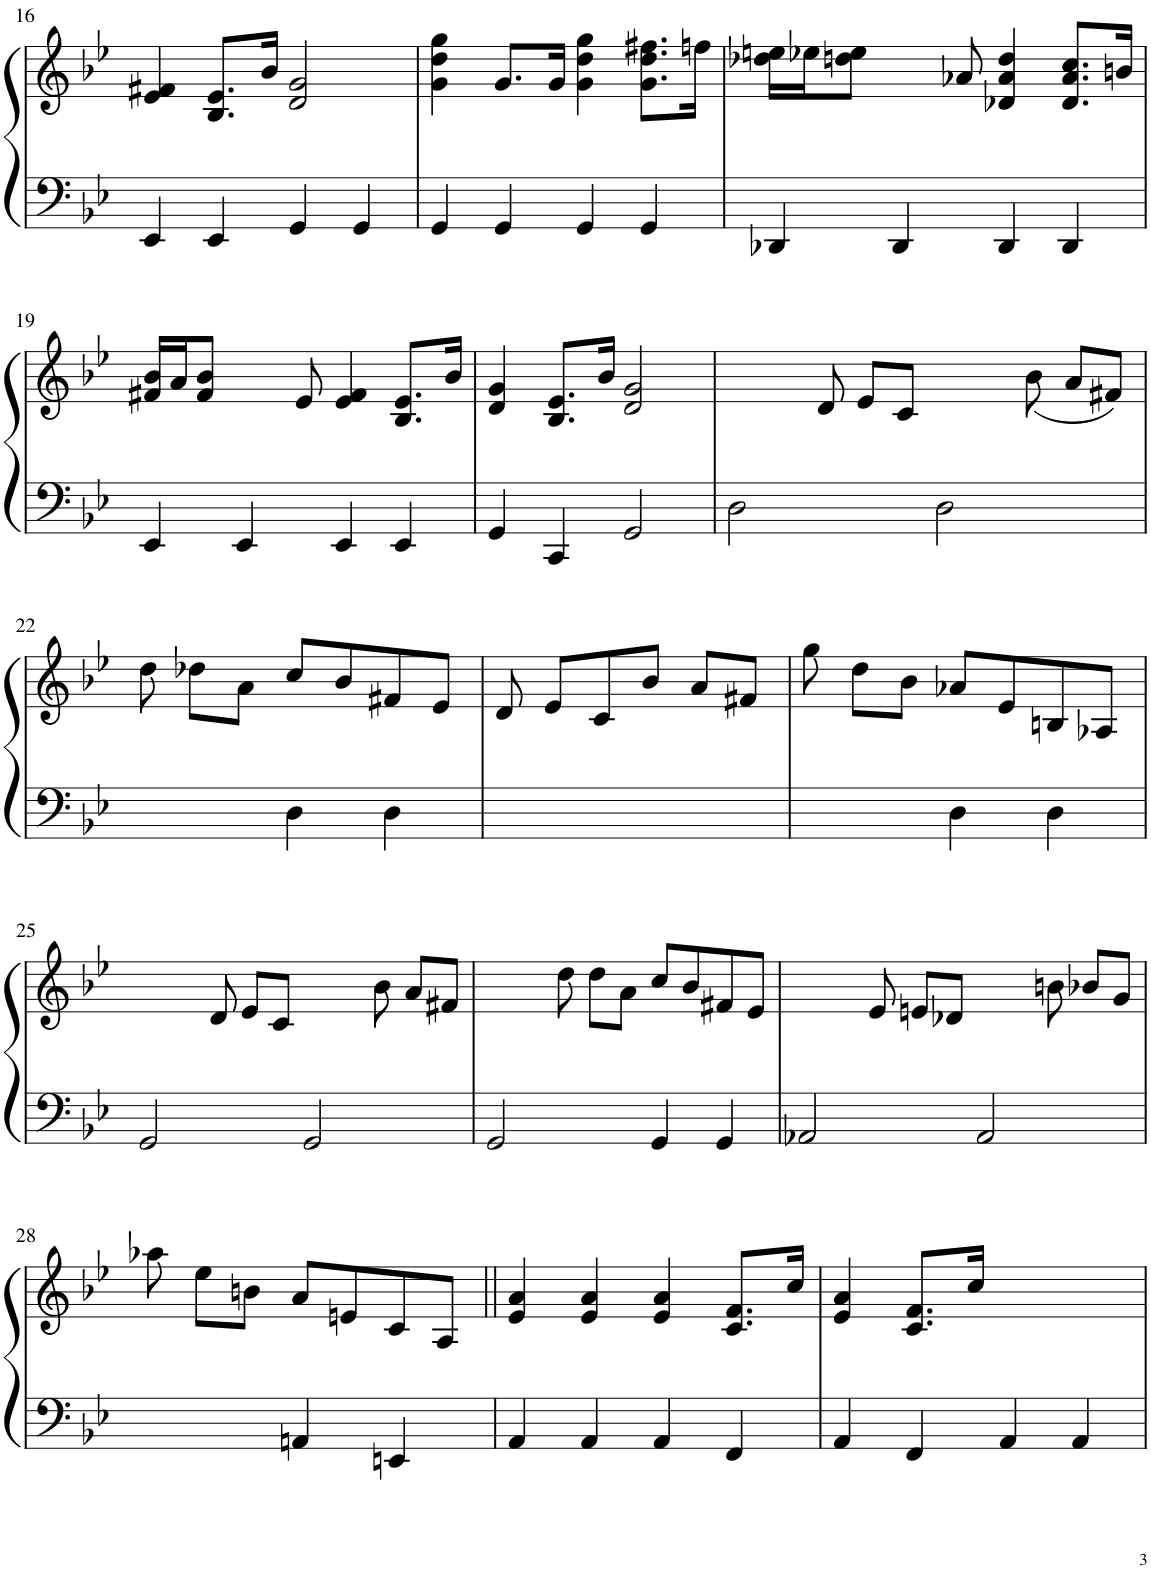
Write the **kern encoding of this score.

**kern	**kern
*part1	*part1
*staff2	*staff1
*I"Piano	*
*I'Pno	*
!!LO:PB:g=z
*clefF4	*clefG2
*k[b-e-]	*k[b-e-]
*M4/4	*M4/4
=16	=16
4EE-/	4e-/ 4f#X/
4EE-/	8.B-/ 8.e-/L
.	16b-/Jk
4GG/	2d/ 2g/
4GG/	.
=17	=17
4GG/	4g\ 4dd\ 4gg\
4GG/	8.g/L
.	16g/Jk
4GG/	4g\ 4dd\ 4gg\
4GG/	8.g\ 8.dd\ 8.ff#X\L
.	16ffn\Jk
=18	=18
4DD-X/	16dd-X\ 16een\LL
.	16ee-X\J
.	8ddn\ 8ee-\J
4DD-/	4ryy
8ryy	8a-X/
4DD-/	4d-X/ 4a-/ 4dd/
[8DD-/	[8d-/ [8a-/ [8cc/L
8ryy	16ryy
.	16bn/Jk
!!LO:LB:g=z
=19	=19
4EE-/	16f#X/ 16b-/LL
.	16d-/] 16a-/] 16cc/]L
.	16a/J
.	8f#/ 8b-/J
8DD-/]	.
.	4ryy
4EE-/	.
.	8e-/
8ryy	.
.	4e-/ 4f#/
4EE-/	.
.	[8B-/ [8e-/L
[8EE-/	.
.	16b-/Jk
=20	=20
4GG/	4d/ 4g/
8EE-/]	16B-/] 16e-/]L
.	8.B-/ 8.e-/L
4CC/	.
.	16b-/Jk
.	2d/ 2g/
2GG/	.
.	16ryy
=21	=21
2D\	2ryy
4.ryy	8d/
.	8e-/L
.	8c/J
[8D\	8ryy
4.ryy	4.ryy
4.ryy	(<8b-\
.	8a/L
.	8f#X/J)
!!LO:LB:g=z
=22	=22
4.ryy	8dd\
.	4.ryy
4.D\]	.
.	8dd-X\L
.	8a\J
4D\	8cc/L
.	8b-/
4D\	8f#X/
.	8e-/J
=23	=23
1ryy	8d/
.	8e-/L
.	8c/
.	8b-/J
.	8a/L
.	8f#X/J
.	4ryy
=24	=24
4.ryy	8gg\
.	8dd\L
.	8b-\J
4D\	8a-X/L
.	8e-/
4D\	8Bn/
.	8A-X/J
!!LO:LB:g=z
=25	=25
2GG/	2ryy
4.ryy	8d/
.	8e-/L
.	8c/J
[8GG/	8ryy
4.ryy	4.ryy
4.ryy	8b-\
.	8a/L
.	8f#X/J
=26	=26
2GG/	2ryy
4.GG/]	4.ryy
4.ryy	8dd\
.	8dd\L
.	8a\J
[8GG/	8cc/L
4GG/	8b-/
.	8f#X/
8ryy	8e-/J
=27	=27
2AA-X/	2ryy
8GG/]	8e-/
4.ryy	8en/L
.	8d-X/J
.	8ryy
[8AA-/	4.ryy
4ryy	.
4.ryy	8bn\
.	8b-X/L
.	8g/J
!!LO:LB:g=z
=28	=28
4.ryy	8aa-X\
.	4.ryy
4.AA-/]	.
.	8ee-\L
.	8bn\J
4AAn/	8a/L
.	8en/
4EEn/	8c/
.	8A/J
=29||	=29||
4AA/	4e-/ 4a/
4AA/	4e-/ 4a/
4AA/	4e-/ 4a/
4FF/	8.c/ 8.f/L
.	16cc/Jk
=30	=30
4AA/	4e-/ 4a/
4FF/	8.c/ 8.f/L
.	16cc/Jk
4AA/	2ryy
4AA/	.
=	=
*-	*-
